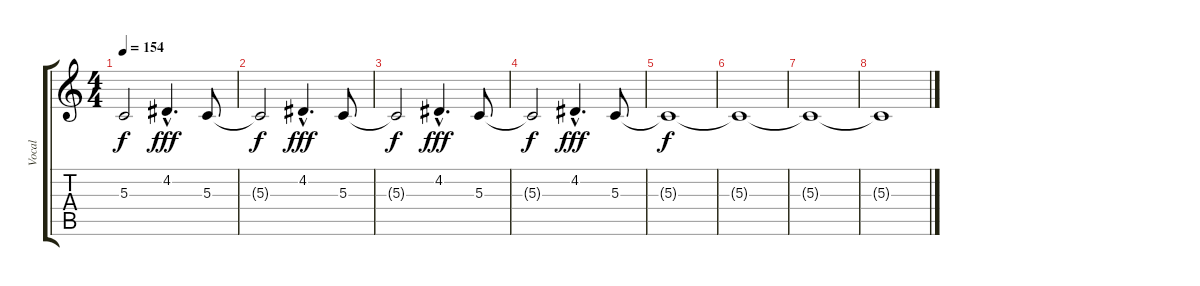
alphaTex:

\track ("Vocal" "Vocal") {instrument tenorsax}
\staff {score tabs}
\tuning (E4 B3 G3 D3 A2 E2) {hide}
\ts (4 4)
\tempo 154
\clef g2
\ks c
5.3{t}.2{dy f} 4.2{hac}.4{d dy fff} 5.3.8 |
5.3{t}.2{dy f} 4.2{hac}.4{d dy fff} 5.3.8 |
5.3{t}.2{dy f} 4.2{hac}.4{d dy fff} 5.3.8 |
5.3{t}.2{dy f} 4.2{hac}.4{d dy fff} 5.3.8 |
5.3{t}.1{dy f} |
5.3{t}.1 |
5.3{t}.1 |
5.3{t}.1
